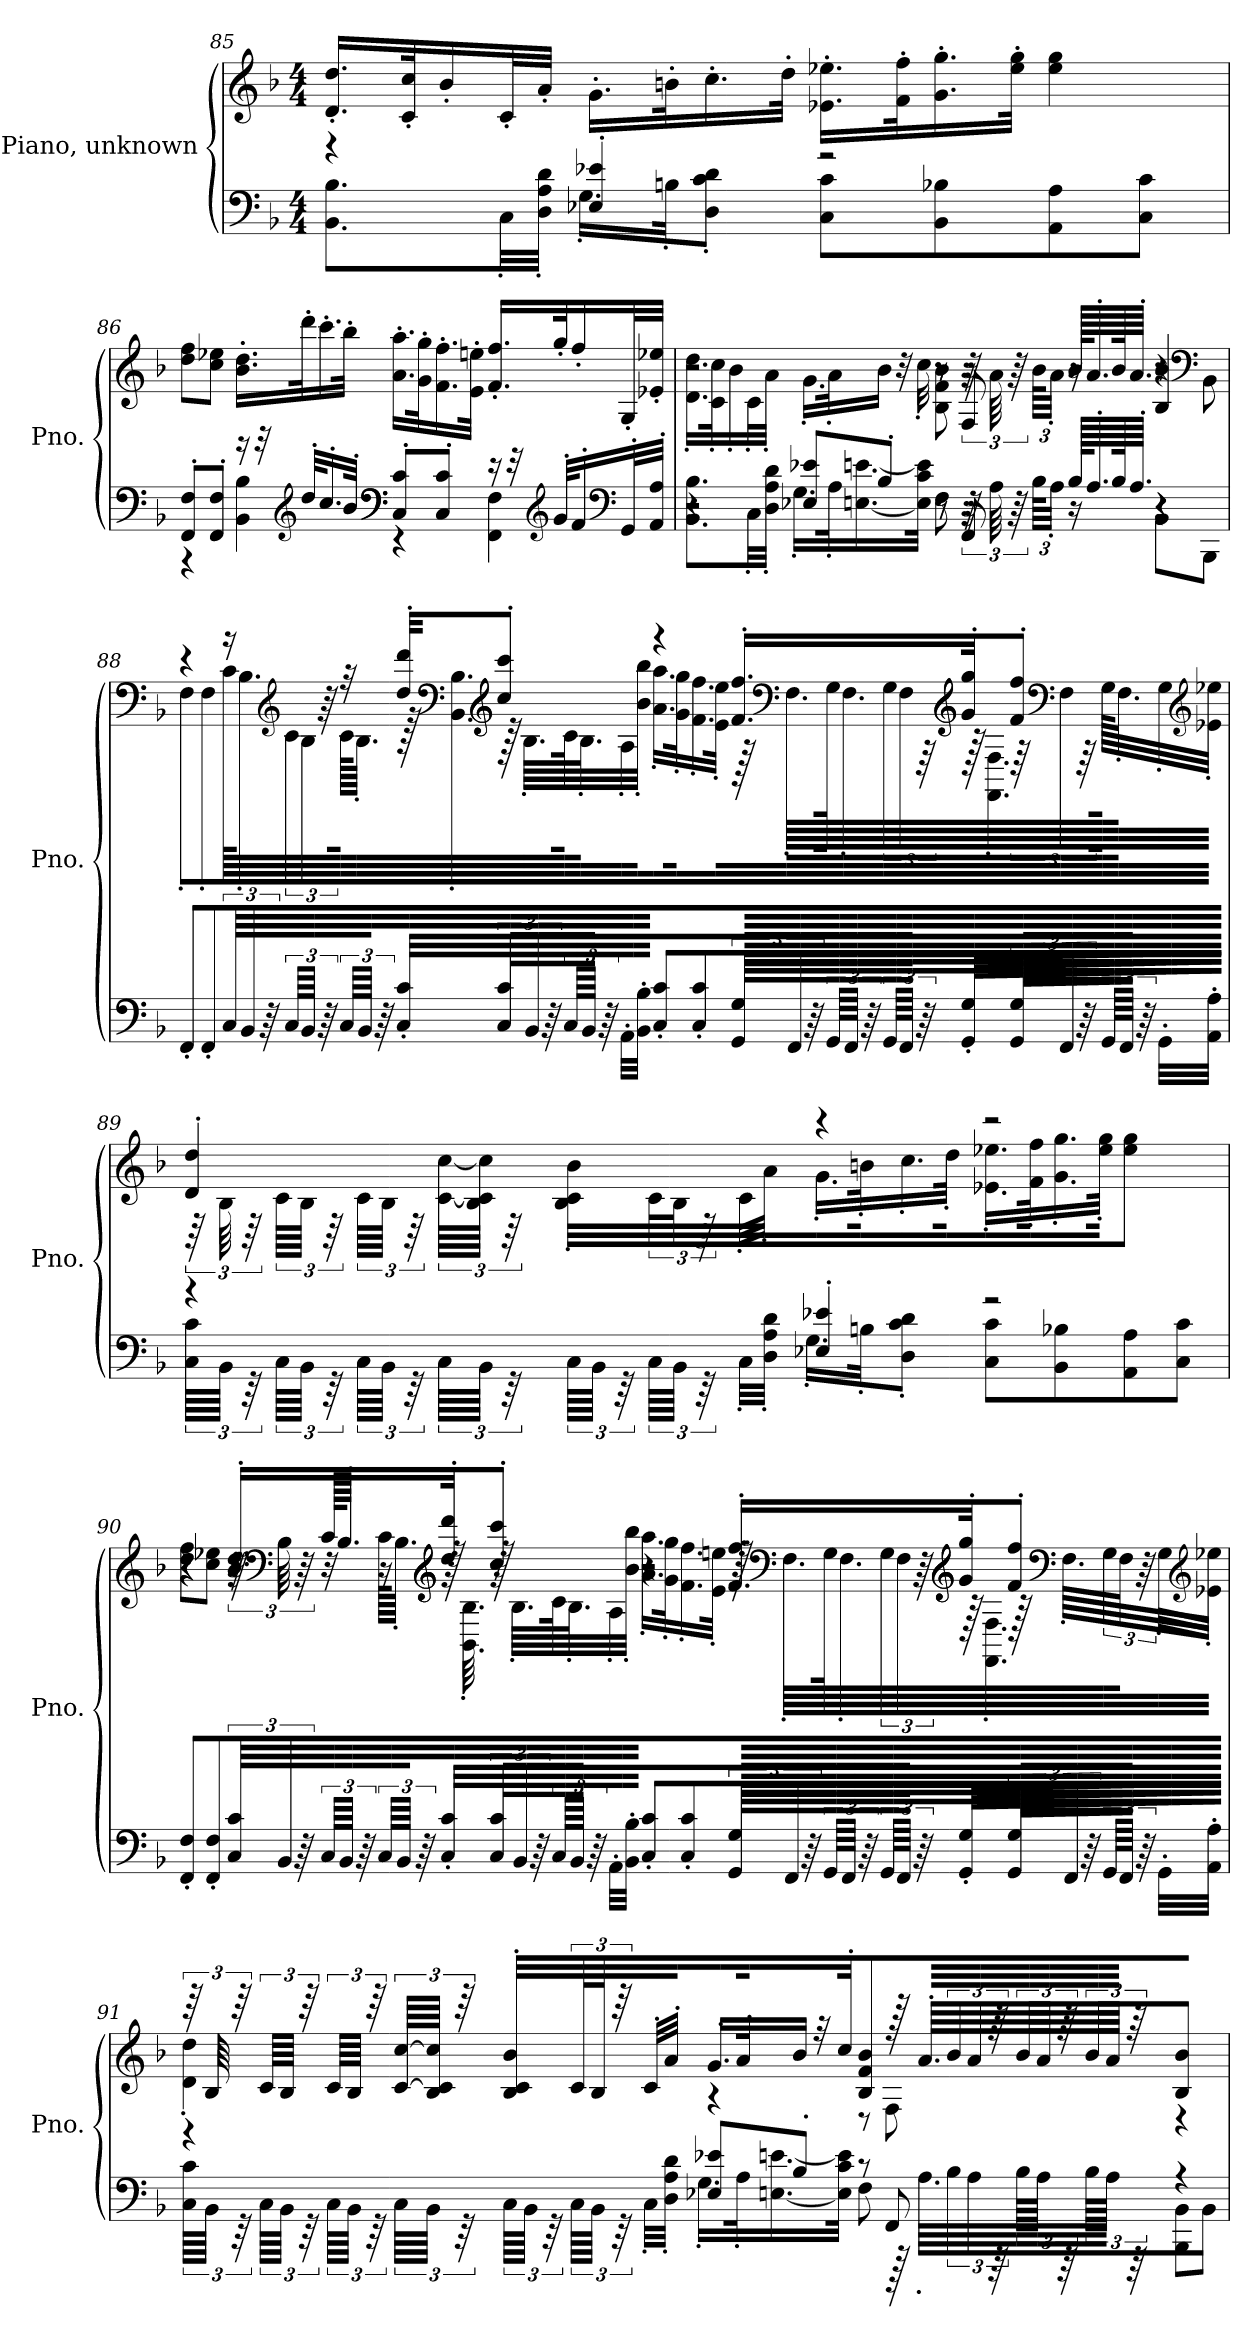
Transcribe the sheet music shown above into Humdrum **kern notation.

**kern	**kern
*part1	*part1
*staff2	*staff1
*I"Piano, unknown	*
*I'Pno.	*
!!LO:LB:g=z
*clefF4	*clefG2
*k[b-]	*k[b-]
*M4/4	*M4/4
=85	=85
*^	*
4r	8.BB-\ 8.B-\L	16.d/' 16.dd/'LL
.	.	32c/' 32cc/'K
.	.	16b-'/
.	32C'\LL	32c'/L
.	32D\' 32A\' 32d\'JJJ	32a'/JJJ
4E-X/' 4e-X/'	16.G'\LL	16.g'\LL
.	32Bn'\JK	32bn'\K
.	8D\' 8c\' 8d\'J	16.cc'\
.	.	32dd'\JJk
2r	8C\ 8c\L	16.e-X\' 16.ee-X\'LL
.	.	32f\' 32ff\'K
.	8BB-\ 8B-X\	16.g\' 16.gg\'
.	.	32ee-\' 32gg\'JJk
.	8AA\ 8A\	4ee-\ 4gg\
.	8C\ 8c\J	.
!!LO:LB:g=z
=86	=86	=86
8FF/' 8F/'L	4r	8dd\ 8ff\L
8FF/' 8F/'J	.	8cc\ 8ee-X\J
16r	4BB-\ 4B-\	16.b-\' 16.dd\'LL
32r	.	.
*clefG2	*	*
32dd'/KLL	.	32ddd'\K
16.cc'/	.	16.ccc'\
32b-'/JJk	.	32bb-'\JJk
*clefF4	*	*
8C/' 8c/'L	4r	16.a\' 16.aa\'LL
.	.	32g\' 32gg\'K
8C/' 8c/'J	.	16.f\' 16.ff\'
.	.	32e\' 32een\'JJk
16r	4FF\ 4F\	16.f/' 16.ff/'LL
32r	.	.
*clefG2	*	*
32g'/KLL	.	32gg'/K
16f'/	.	16ff'/
*clefF4	*	*
32GG'/L	.	32G'/L
32AA/' 32A/'JJJ	.	32e-X/' 32ee-X/'JJJ
!!LO:LB:g=z
=87	=87	=87
*	*^	*^
*	*	*	*	*^
4r	8.BB-\ 8.B-\L	2r	2r	16.d\' 16.dd\'LL	2r
.	.	.	.	32c\' 32cc\'K	.
.	.	.	.	16b-'\	.
.	32C'\LL	.	.	32c'\L	.
.	32D\' 32A\' 32d\'JJJ	.	.	32a'\JJJ	.
8E-X/ 8e-X/L	16.G'\LL	.	.	16.g'\LL	.
.	32A'\K	.	.	32a'\K	.
8B-'/J	[16.En\ [16.en\	.	.	16b-\JJ	.
.	.	.	.	32r	.
.	32E\] 32c\ 32e\]JJk	.	.	32cc'\	.
8r	8F\	8r	8r	8B-\ 8f\ 8b-\	8r
16r	96r	8FF/	16r	96r	8F/
.	96A\	.	.	96a\	.
.	96r	.	.	96r	.
.	96B-\KLLL	.	.	96b-\KLLL	.
.	48A'\JJJ	.	.	48a'\JJJ	.
128B-/KLLLL	16r	.	128b-/KLLLL	16r	.
64.A'/	.	.	64.a'/	.	.
128B-/K	.	.	128b-/K	.	.
64.A'/JJJJ	.	.	64.a'/JJJJ	.	.
4r	8BB-\L	4r	4B-/ 4b-/	8r	4r
*	*	*	*clefF4	*	*
.	8BBB-\J	.	.	8BB-\	.
*v	*v	*v	*	*	*
*	*	*v	*v
!!LO:PB:g=z
=88	=88	=88
8FF'/L	4r	8F'\L
8FF'/	.	8F'\
96C/LLL	16r	128c\KLLL
.	.	64.B-'\
96BB-/JJJJ	.	.
96r	.	.
*	*clefG2	*
96C/LLLL	.	96c\
96BB-/JJJJ	.	96B-\JJJJ
96r	.	96r
96C/LLLL	32r	128c\KLLLL
.	.	64.B-'\JJJJ
96BB-/JJJJ	.	.
96r	.	.
32C\' 32c\'LLL	32dd/' 32ddd/'KKL	128r
*	*clefF4	*
.	.	64.BB-\' 64.B-\'
*	*clefG2	*
96C\ 96c\L	8cc/' 8ccc/'J	128r
.	.	64.B-'\LLLL
96BB-\JJJJ	.	.
96r	.	.
96C/LLLL	.	128c\K
.	.	64.B-'\J
96BB-/JJJJ	.	.
96r	.	.
32AA'\LLL	.	32A'\
32BB-\' 32B-\'JJJ	.	32b-\' 32bb-\'JJJ
8C\' 8c\'L	4r	16.a\' 16.aa\'LL
.	.	32g\' 32gg\'K
8C\' 8c\'	.	16.f\' 16.ff\'
.	.	32e\' 32ee\'JJk
96GG\ 96G\LLL	16.f/' 16.ff/'LL	128r
*	*clefF4	*
.	.	64.F'\LLLL
96FF\JJJJ	.	.
96r	.	.
96GG/LLLL	.	128G\K
.	.	64.F'\
96FF/JJJJ	.	.
96r	.	.
96GG/LLLL	.	96G\
96FF/JJJJ	.	96F\JJJJ
96r	.	96r
*	*clefG2	*
32GG/' 32G/'LLL	32g/' 32gg/'JK	128r
.	.	64.FF\' 64.F\'
96GG/ 96G/L	8f/' 8ff/'J	96r
*	*clefF4	*
96FF/JJJJ	.	96F\
96r	.	96r
96GG/LLLL	.	128G\KLLLL
.	.	64.F'\J
96FF/JJJJ	.	.
96r	.	.
32GG'\LLL	.	32G'\
*	*clefG2	*
32AA\' 32A\'JJJ	.	32e-X\' 32ee-X\'JJJ
!!LO:LB:g=z	!!
=89	=89	=89
*^	*	*
4r	96C\ 96c\LLLL	4d/' 4dd/'	96r
.	96BB-\JJJJ	.	96B-\
.	96r	.	96r
.	96C\LLLL	.	96c\LLLL
.	96BB-\JJJJ	.	96B-\JJJJ
.	96r	.	96r
.	96C\LLLL	.	96c\LLLL
.	96BB-\JJJJ	.	96B-\JJJJ
.	96r	.	96r
.	96C\LLLL	.	[96c\ [96cc\LLLL
.	96BB-\JJJJ	.	96B-\ 96c\] 96cc\]JJJJ
.	96r	.	96r
.	96C\LLLL	.	32B-\' 32c\' 32b-\'LLL
.	96BB-\JJJJ	.	.
.	96r	.	.
.	96C\LLLL	.	96c\L
.	96BB-\JJJJ	.	96B-\JJJJ
.	96r	.	96r
.	32C'\LLL	.	32c'\LLL
.	32D\' 32A\' 32d\'JJJ	.	32a'\JJJ
4E-X/' 4e-X/'	16.G'\LL	4r	16.g'\LL
.	32Bn'\JK	.	32bn'\K
.	8D\' 8c\' 8d\'J	.	16.cc'\
.	.	.	32dd'\JJk
2r	8C\ 8c\L	2r	16.e-X\' 16.ee-X\'LL
.	.	.	32f\' 32ff\'K
.	8BB-\ 8B-X\	.	16.g\' 16.gg\'
.	.	.	32ee-\' 32gg\'JJk
.	8AA\ 8A\	.	4ee-\ 4gg\
.	8C\ 8c\J	.	.
*v	*v	*	*
!!LO:LB:g=z
=90	=90	=90
*	*	*^
8FF\' 8F\'L	4r	8dd\ 8ff\L	4r
8FF\' 8F\'	.	8cc\ 8ee-X\J	.
96C\ 96c\LLL	16.b-/' 16.dd/'LL	96r	32r
*	*clefF4	*	*
96BB-\JJJJ	.	96B-\	.
96r	.	96r	.
96C/LLLL	.	32r	128c/KLLLL
.	.	.	64.B-'/JJJJ
96BB-/JJJJ	.	.	.
96r	.	.	.
96C/LLLL	.	128c\KLLLL	16r
.	.	64.B-'\JJJJ	.
96BB-/JJJJ	.	.	.
96r	.	.	.
*	*clefG2	*	*
32C\' 32c\'LLL	32dd/' 32ddd/'JK	128r	.
.	.	64.BB-\' 64.B-\'	.
96C\ 96c\L	8cc/' 8ccc/'J	128r	8r
.	.	64.B-'\LLLL	.
96BB-\JJJJ	.	.	.
96r	.	.	.
96C/LLLL	.	128c\K	.
.	.	64.B-'\J	.
96BB-/JJJJ	.	.	.
96r	.	.	.
32AA'\LLL	.	32A'\	.
32BB-\' 32B-\'JJJ	.	32b-\' 32bb-\'JJJ	.
8C\' 8c\'L	4r	16.a\' 16.aa\'LL	2r
.	.	32g\' 32gg\'K	.
8C\' 8c\'	.	16.f\' 16.ff\'	.
.	.	32e\' 32een\'JJk	.
96GG\ 96G\LLL	16.f/' 16.ff/'LL	128r	.
*	*clefF4	*	*
.	.	64.F'\LLLL	.
96FF\JJJJ	.	.	.
96r	.	.	.
96GG/LLLL	.	128G\K	.
.	.	64.F'\	.
96FF/JJJJ	.	.	.
96r	.	.	.
96GG/LLLL	.	96G\	.
96FF/JJJJ	.	96F\JJJJ	.
96r	.	96r	.
*	*clefG2	*	*
32GG/' 32G/'LLL	32g/' 32gg/'JK	128r	.
.	.	64.FF\' 64.F\'	.
96GG/ 96G/L	8f/' 8ff/'J	128r	.
*	*clefF4	*	*
.	.	64.F'\LLLL	.
96FF/JJJJ	.	.	.
96r	.	.	.
96GG/LLLL	.	96G\	.
96FF/JJJJ	.	96F\JJJJ	.
96r	.	96r	.
32GG'\LLL	.	32G'\LLL	.
*	*clefG2	*	*
32AA\' 32A\'JJJ	.	32e-X\' 32ee-X\'JJJ	.
*	*	*v	*v
!!LO:LB:g=z
=91	=91	=91
*^	*	*
4r	96C\ 96c\LLLL	96r	4d\' 4dd\'
.	96BB-\JJJJ	96B-/	.
.	96r	96r	.
.	96C\LLLL	96c/LLLL	.
.	96BB-\JJJJ	96B-/JJJJ	.
.	96r	96r	.
.	96C\LLLL	96c/LLLL	.
.	96BB-\JJJJ	96B-/JJJJ	.
.	96r	96r	.
.	96C\LLLL	[96c/ [96cc/LLLL	.
.	96BB-\JJJJ	96B-/ 96c/] 96cc/]JJJJ	.
.	96r	96r	.
.	96C\LLLL	32B-/' 32c/' 32b-/'LLL	.
.	96BB-\JJJJ	.	.
.	96r	.	.
.	96C\LLLL	96c/L	.
.	96BB-\JJJJ	96B-/JJJJ	.
.	96r	96r	.
.	32C'\LLL	32c'/LLL	.
.	32D\' 32A\' 32d\'JJJ	32a'/JJJ	.
8E-X/ 8e-X/L	16.G'\LL	16.g'/LL	4r
.	32A'\K	32a'/K	.
8B-'/J	[16.En\ [16.en\	16b-/JJ	.
.	.	32r	.
.	32E\] 32c\ 32e\]JJk	32cc'/	.
8r	8F\	8B-/ 8f/ 8b-/	8r
8FF/	128r	128r	8F\
.	64.A'\LLLL	64.a'/LLLL	.
.	96B-\	96b-/	.
.	96A\JJJJ	96a/JJJJ	.
.	96r	96r	.
.	96B-\LLLL	96b-/LLLL	.
.	96A\JJJJ	96a/JJJJ	.
.	96r	96r	.
.	96B-\LLLL	96b-/LLLL	.
.	96A\JJJJ	96a/JJJJ	.
.	96r	96r	.
4r	8BBB-\ 8BB-\L	4B-/ 4b-/	4r
.	8BB-\J	.	.
*v	*v	*	*
*	*v	*v
=	=
*-	*-
